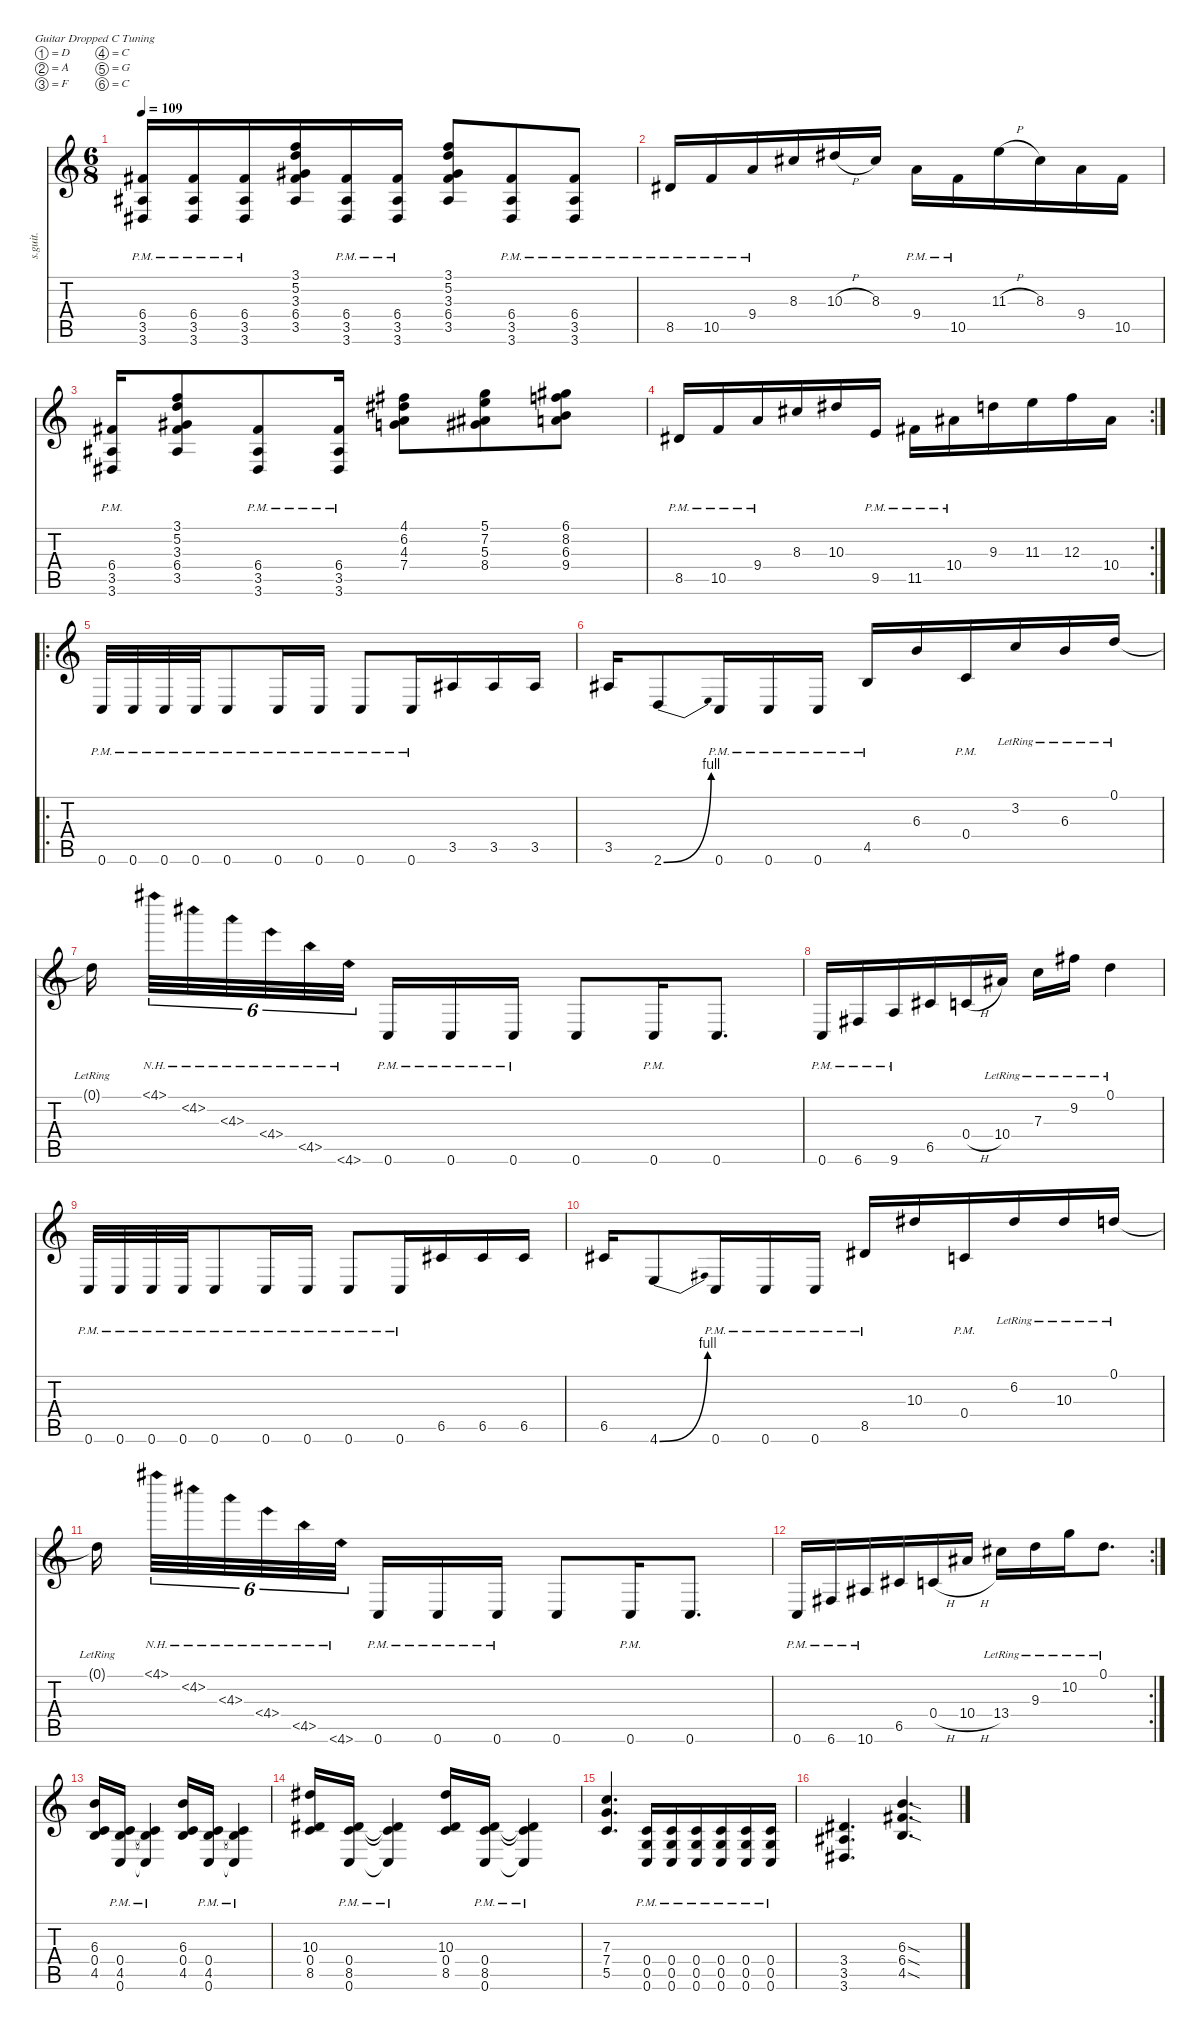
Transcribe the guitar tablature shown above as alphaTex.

\defaultSystemsLayout 4
\hideDynamics
\bracketExtendMode nobrackets
\track ("Rhythm 2" "s.guit.") {instrument distortionguitar}
\staff {score tabs}
\tuning (D4 A3 F3 C3 G2 C2)
\ts (6 8)
\tempo 109
\clef g2
\ks c
(6.4{pm acc #} 3.5{pm acc #} 3.6{pm acc #}).16{lyrics (0 "") lyrics (1 "") lyrics (2 "") lyrics (3 "") lyrics (4 "") dy mf} (6.4{pm acc #} 3.5{pm acc #} 3.6{pm acc #}).16{lyrics (0 "") lyrics (1 "") lyrics (2 "") lyrics (3 "") lyrics (4 "")} (6.4{pm acc #} 3.5{pm acc #} 3.6{pm acc #}).16{lyrics (0 "") lyrics (1 "") lyrics (2 "") lyrics (3 "") lyrics (4 "")} (3.1 5.2 3.3{acc #} 6.4{acc #} 3.5{acc #}).16{lyrics (0 "") lyrics (1 "") lyrics (2 "") lyrics (3 "") lyrics (4 "")} (6.4{pm acc #} 3.5{pm acc #} 3.6{pm acc #}).16{lyrics (0 "") lyrics (1 "") lyrics (2 "") lyrics (3 "") lyrics (4 "")} (6.4{pm acc #} 3.5{pm acc #} 3.6{pm acc #}).16{lyrics (0 "") lyrics (1 "") lyrics (2 "") lyrics (3 "") lyrics (4 "")} (3.1 5.2 3.3{acc #} 6.4{acc #} 3.5{acc #}).8{lyrics (0 "") lyrics (1 "") lyrics (2 "") lyrics (3 "") lyrics (4 "")} (6.4{pm acc #} 3.5{pm acc #} 3.6{pm acc #}).8{lyrics (0 "") lyrics (1 "") lyrics (2 "") lyrics (3 "") lyrics (4 "")} (6.4{pm acc #} 3.5{pm acc #} 3.6{pm acc #}).8{lyrics (0 "") lyrics (1 "") lyrics (2 "") lyrics (3 "") lyrics (4 "")} |
8.5{pm acc #}.16{lyrics (0 "") lyrics (1 "") lyrics (2 "") lyrics (3 "") lyrics (4 "")} 10.5{pm}.16{lyrics (0 "") lyrics (1 "") lyrics (2 "") lyrics (3 "") lyrics (4 "")} 9.4{pm}.16{lyrics (0 "") lyrics (1 "") lyrics (2 "") lyrics (3 "") lyrics (4 "")} 8.3{acc #}.16{lyrics (0 "") lyrics (1 "") lyrics (2 "") lyrics (3 "") lyrics (4 "")} 10.3{h acc #}.16{lyrics (0 "") lyrics (1 "") lyrics (2 "") lyrics (3 "") lyrics (4 "")} 8.3{acc #}.16{lyrics (0 "") lyrics (1 "") lyrics (2 "") lyrics (3 "") lyrics (4 "")} 9.4{pm}.16{lyrics (0 "") lyrics (1 "") lyrics (2 "") lyrics (3 "") lyrics (4 "")} 10.5{pm}.16{lyrics (0 "") lyrics (1 "") lyrics (2 "") lyrics (3 "") lyrics (4 "")} 11.3{h}.16{lyrics (0 "") lyrics (1 "") lyrics (2 "") lyrics (3 "") lyrics (4 "")} 8.3{acc #}.16{lyrics (0 "") lyrics (1 "") lyrics (2 "") lyrics (3 "") lyrics (4 "")} 9.4.16{lyrics (0 "") lyrics (1 "") lyrics (2 "") lyrics (3 "") lyrics (4 "")} 10.5.16{lyrics (0 "") lyrics (1 "") lyrics (2 "") lyrics (3 "") lyrics (4 "")} |
(6.4{pm acc #} 3.5{pm acc #} 3.6{pm acc #}).16{lyrics (0 "") lyrics (1 "") lyrics (2 "") lyrics (3 "") lyrics (4 "")} (3.1 5.2 3.3{acc #} 6.4{acc #} 3.5{acc #}).8{lyrics (0 "") lyrics (1 "") lyrics (2 "") lyrics (3 "") lyrics (4 "")} (6.4{pm acc #} 3.5{pm acc #} 3.6{pm acc #}).8{lyrics (0 "") lyrics (1 "") lyrics (2 "") lyrics (3 "") lyrics (4 "")} (6.4{pm acc #} 3.5{pm acc #} 3.6{pm acc #}).16{lyrics (0 "") lyrics (1 "") lyrics (2 "") lyrics (3 "") lyrics (4 "")} (4.1{acc #} 6.2{acc #} 4.3 7.4).8{lyrics (0 "") lyrics (1 "") lyrics (2 "") lyrics (3 "") lyrics (4 "")} (5.1 7.2 5.3{acc #} 8.4{acc #}).8{lyrics (0 "") lyrics (1 "") lyrics (2 "") lyrics (3 "") lyrics (4 "")} (6.1{acc #} 8.2 6.3 9.4).8{lyrics (0 "") lyrics (1 "") lyrics (2 "") lyrics (3 "") lyrics (4 "")} |
\rc 2
8.5{pm acc #}.16{lyrics (0 "") lyrics (1 "") lyrics (2 "") lyrics (3 "") lyrics (4 "")} 10.5{pm}.16{lyrics (0 "") lyrics (1 "") lyrics (2 "") lyrics (3 "") lyrics (4 "")} 9.4{pm}.16{lyrics (0 "") lyrics (1 "") lyrics (2 "") lyrics (3 "") lyrics (4 "")} 8.3{acc #}.16{lyrics (0 "") lyrics (1 "") lyrics (2 "") lyrics (3 "") lyrics (4 "")} 10.3{acc #}.16{lyrics (0 "") lyrics (1 "") lyrics (2 "") lyrics (3 "") lyrics (4 "")} 9.5{pm}.16{lyrics (0 "") lyrics (1 "") lyrics (2 "") lyrics (3 "") lyrics (4 "")} 11.5{pm acc #}.16{lyrics (0 "") lyrics (1 "") lyrics (2 "") lyrics (3 "") lyrics (4 "")} 10.4{pm acc #}.16{lyrics (0 "") lyrics (1 "") lyrics (2 "") lyrics (3 "") lyrics (4 "")} 9.3.16{lyrics (0 "") lyrics (1 "") lyrics (2 "") lyrics (3 "") lyrics (4 "")} 11.3.16{lyrics (0 "") lyrics (1 "") lyrics (2 "") lyrics (3 "") lyrics (4 "")} 12.3.16{lyrics (0 "") lyrics (1 "") lyrics (2 "") lyrics (3 "") lyrics (4 "")} 10.4{acc #}.16{lyrics (0 "") lyrics (1 "") lyrics (2 "") lyrics (3 "") lyrics (4 "")} |
\ro
0.6{pm}.32{lyrics (0 "") lyrics (1 "") lyrics (2 "") lyrics (3 "") lyrics (4 "")} 0.6{pm}.32{lyrics (0 "") lyrics (1 "") lyrics (2 "") lyrics (3 "") lyrics (4 "")} 0.6{pm}.32{lyrics (0 "") lyrics (1 "") lyrics (2 "") lyrics (3 "") lyrics (4 "")} 0.6{pm}.32{lyrics (0 "") lyrics (1 "") lyrics (2 "") lyrics (3 "") lyrics (4 "")} 0.6{pm}.8{lyrics (0 "") lyrics (1 "") lyrics (2 "") lyrics (3 "") lyrics (4 "")} 0.6{pm}.16{lyrics (0 "") lyrics (1 "") lyrics (2 "") lyrics (3 "") lyrics (4 "")} 0.6{pm}.16{lyrics (0 "") lyrics (1 "") lyrics (2 "") lyrics (3 "") lyrics (4 "")} 0.6{pm}.8{lyrics (0 "") lyrics (1 "") lyrics (2 "") lyrics (3 "") lyrics (4 "")} 0.6{pm}.16{lyrics (0 "") lyrics (1 "") lyrics (2 "") lyrics (3 "") lyrics (4 "")} 3.5{acc #}.16{lyrics (0 "") lyrics (1 "") lyrics (2 "") lyrics (3 "") lyrics (4 "")} 3.5{acc #}.16{lyrics (0 "") lyrics (1 "") lyrics (2 "") lyrics (3 "") lyrics (4 "")} 3.5{acc #}.16{lyrics (0 "") lyrics (1 "") lyrics (2 "") lyrics (3 "") lyrics (4 "")} |
3.5{acc #}.16{lyrics (0 "") lyrics (1 "") lyrics (2 "") lyrics (3 "") lyrics (4 "")} 2.6{be (bend 0 0 60 4)}.8{lyrics (0 "") lyrics (1 "") lyrics (2 "") lyrics (3 "") lyrics (4 "")} 0.6{pm}.16{lyrics (0 "") lyrics (1 "") lyrics (2 "") lyrics (3 "") lyrics (4 "")} 0.6{pm}.16{lyrics (0 "") lyrics (1 "") lyrics (2 "") lyrics (3 "") lyrics (4 "")} 0.6{pm}.16{lyrics (0 "") lyrics (1 "") lyrics (2 "") lyrics (3 "") lyrics (4 "")} 4.5{pm}.16{lyrics (0 "") lyrics (1 "") lyrics (2 "") lyrics (3 "") lyrics (4 "")} 6.3.16{lyrics (0 "") lyrics (1 "") lyrics (2 "") lyrics (3 "") lyrics (4 "")} 0.4{pm}.16{lyrics (0 "") lyrics (1 "") lyrics (2 "") lyrics (3 "") lyrics (4 "")} 3.2{lr}.16{lyrics (0 "") lyrics (1 "") lyrics (2 "") lyrics (3 "") lyrics (4 "")} 6.3{lr}.16{lyrics (0 "") lyrics (1 "") lyrics (2 "") lyrics (3 "") lyrics (4 "")} 0.1{lr}.16{lyrics (0 "") lyrics (1 "") lyrics (2 "") lyrics (3 "") lyrics (4 "")} |
0.1{lr t}.16{lyrics (0 "") lyrics (1 "") lyrics (2 "") lyrics (3 "") lyrics (4 "")} 4.1{nh acc #}.32{tu (6 4) lyrics (0 "") lyrics (1 "") lyrics (2 "") lyrics (3 "") lyrics (4 "")} 4.2{nh acc #}.32{tu (6 4) lyrics (0 "") lyrics (1 "") lyrics (2 "") lyrics (3 "") lyrics (4 "")} 4.3{nh}.32{tu (6 4) lyrics (0 "") lyrics (1 "") lyrics (2 "") lyrics (3 "") lyrics (4 "")} 4.4{nh}.32{tu (6 4) lyrics (0 "") lyrics (1 "") lyrics (2 "") lyrics (3 "") lyrics (4 "")} 4.5{nh}.32{tu (6 4) lyrics (0 "") lyrics (1 "") lyrics (2 "") lyrics (3 "") lyrics (4 "")} 4.6{nh}.32{tu (6 4) lyrics (0 "") lyrics (1 "") lyrics (2 "") lyrics (3 "") lyrics (4 "")} 0.6{pm}.16{lyrics (0 "") lyrics (1 "") lyrics (2 "") lyrics (3 "") lyrics (4 "")} 0.6{pm}.16{lyrics (0 "") lyrics (1 "") lyrics (2 "") lyrics (3 "") lyrics (4 "")} 0.6{pm}.16{lyrics (0 "") lyrics (1 "") lyrics (2 "") lyrics (3 "") lyrics (4 "")} 0.6.8{lyrics (0 "") lyrics (1 "") lyrics (2 "") lyrics (3 "") lyrics (4 "")} 0.6{pm}.16{lyrics (0 "") lyrics (1 "") lyrics (2 "") lyrics (3 "") lyrics (4 "")} 0.6.8{d lyrics (0 "") lyrics (1 "") lyrics (2 "") lyrics (3 "") lyrics (4 "")} |
0.6{pm}.16{lyrics (0 "") lyrics (1 "") lyrics (2 "") lyrics (3 "") lyrics (4 "")} 6.6{pm acc #}.16{lyrics (0 "") lyrics (1 "") lyrics (2 "") lyrics (3 "") lyrics (4 "")} 9.6{pm}.16{lyrics (0 "") lyrics (1 "") lyrics (2 "") lyrics (3 "") lyrics (4 "")} 6.5{acc #}.16{lyrics (0 "") lyrics (1 "") lyrics (2 "") lyrics (3 "") lyrics (4 "")} 0.4{h}.16{lyrics (0 "") lyrics (1 "") lyrics (2 "") lyrics (3 "") lyrics (4 "")} 10.4{lr acc #}.16{lyrics (0 "") lyrics (1 "") lyrics (2 "") lyrics (3 "") lyrics (4 "")} 7.3{lr}.16{lyrics (0 "") lyrics (1 "") lyrics (2 "") lyrics (3 "") lyrics (4 "")} 9.2{lr acc #}.16{lyrics (0 "") lyrics (1 "") lyrics (2 "") lyrics (3 "") lyrics (4 "")} 0.1{lr}.4{lyrics (0 "") lyrics (1 "") lyrics (2 "") lyrics (3 "") lyrics (4 "")} |
0.6{pm}.32{lyrics (0 "") lyrics (1 "") lyrics (2 "") lyrics (3 "") lyrics (4 "")} 0.6{pm}.32{lyrics (0 "") lyrics (1 "") lyrics (2 "") lyrics (3 "") lyrics (4 "")} 0.6{pm}.32{lyrics (0 "") lyrics (1 "") lyrics (2 "") lyrics (3 "") lyrics (4 "")} 0.6{pm}.32{lyrics (0 "") lyrics (1 "") lyrics (2 "") lyrics (3 "") lyrics (4 "")} 0.6{pm}.8{lyrics (0 "") lyrics (1 "") lyrics (2 "") lyrics (3 "") lyrics (4 "")} 0.6{pm}.16{lyrics (0 "") lyrics (1 "") lyrics (2 "") lyrics (3 "") lyrics (4 "")} 0.6{pm}.16{lyrics (0 "") lyrics (1 "") lyrics (2 "") lyrics (3 "") lyrics (4 "")} 0.6{pm}.8{lyrics (0 "") lyrics (1 "") lyrics (2 "") lyrics (3 "") lyrics (4 "")} 0.6{pm}.16{lyrics (0 "") lyrics (1 "") lyrics (2 "") lyrics (3 "") lyrics (4 "")} 6.5{acc #}.16{lyrics (0 "") lyrics (1 "") lyrics (2 "") lyrics (3 "") lyrics (4 "")} 6.5{acc #}.16{lyrics (0 "") lyrics (1 "") lyrics (2 "") lyrics (3 "") lyrics (4 "")} 6.5{acc #}.16{lyrics (0 "") lyrics (1 "") lyrics (2 "") lyrics (3 "") lyrics (4 "")} |
6.5{acc #}.16{lyrics (0 "") lyrics (1 "") lyrics (2 "") lyrics (3 "") lyrics (4 "")} 4.6{be (bend 0 0 60 4)}.8{lyrics (0 "") lyrics (1 "") lyrics (2 "") lyrics (3 "") lyrics (4 "")} 0.6{pm}.16{lyrics (0 "") lyrics (1 "") lyrics (2 "") lyrics (3 "") lyrics (4 "")} 0.6{pm}.16{lyrics (0 "") lyrics (1 "") lyrics (2 "") lyrics (3 "") lyrics (4 "")} 0.6{pm}.16{lyrics (0 "") lyrics (1 "") lyrics (2 "") lyrics (3 "") lyrics (4 "")} 8.5{pm acc #}.16{lyrics (0 "") lyrics (1 "") lyrics (2 "") lyrics (3 "") lyrics (4 "")} 10.3{acc #}.16{lyrics (0 "") lyrics (1 "") lyrics (2 "") lyrics (3 "") lyrics (4 "")} 0.4{pm}.16{lyrics (0 "") lyrics (1 "") lyrics (2 "") lyrics (3 "") lyrics (4 "")} 6.2{lr acc #}.16{lyrics (0 "") lyrics (1 "") lyrics (2 "") lyrics (3 "") lyrics (4 "")} 10.3{lr acc #}.16{lyrics (0 "") lyrics (1 "") lyrics (2 "") lyrics (3 "") lyrics (4 "")} 0.1{lr}.16{lyrics (0 "") lyrics (1 "") lyrics (2 "") lyrics (3 "") lyrics (4 "")} |
0.1{lr t}.16{lyrics (0 "") lyrics (1 "") lyrics (2 "") lyrics (3 "") lyrics (4 "")} 4.1{nh acc #}.32{tu (6 4) lyrics (0 "") lyrics (1 "") lyrics (2 "") lyrics (3 "") lyrics (4 "")} 4.2{nh acc #}.32{tu (6 4) lyrics (0 "") lyrics (1 "") lyrics (2 "") lyrics (3 "") lyrics (4 "")} 4.3{nh}.32{tu (6 4) lyrics (0 "") lyrics (1 "") lyrics (2 "") lyrics (3 "") lyrics (4 "")} 4.4{nh}.32{tu (6 4) lyrics (0 "") lyrics (1 "") lyrics (2 "") lyrics (3 "") lyrics (4 "")} 4.5{nh}.32{tu (6 4) lyrics (0 "") lyrics (1 "") lyrics (2 "") lyrics (3 "") lyrics (4 "")} 4.6{nh}.32{tu (6 4) lyrics (0 "") lyrics (1 "") lyrics (2 "") lyrics (3 "") lyrics (4 "")} 0.6{pm}.16{lyrics (0 "") lyrics (1 "") lyrics (2 "") lyrics (3 "") lyrics (4 "")} 0.6{pm}.16{lyrics (0 "") lyrics (1 "") lyrics (2 "") lyrics (3 "") lyrics (4 "")} 0.6{pm}.16{lyrics (0 "") lyrics (1 "") lyrics (2 "") lyrics (3 "") lyrics (4 "")} 0.6.8{lyrics (0 "") lyrics (1 "") lyrics (2 "") lyrics (3 "") lyrics (4 "")} 0.6{pm}.16{lyrics (0 "") lyrics (1 "") lyrics (2 "") lyrics (3 "") lyrics (4 "")} 0.6.8{d lyrics (0 "") lyrics (1 "") lyrics (2 "") lyrics (3 "") lyrics (4 "")} |
\rc 2
0.6{pm}.16{lyrics (0 "") lyrics (1 "") lyrics (2 "") lyrics (3 "") lyrics (4 "")} 6.6{pm acc #}.16{lyrics (0 "") lyrics (1 "") lyrics (2 "") lyrics (3 "") lyrics (4 "")} 10.6{pm acc #}.16{lyrics (0 "") lyrics (1 "") lyrics (2 "") lyrics (3 "") lyrics (4 "")} 6.5{acc #}.16{lyrics (0 "") lyrics (1 "") lyrics (2 "") lyrics (3 "") lyrics (4 "")} 0.4{h}.16{lyrics (0 "") lyrics (1 "") lyrics (2 "") lyrics (3 "") lyrics (4 "")} 10.4{h acc #}.16{lyrics (0 "") lyrics (1 "") lyrics (2 "") lyrics (3 "") lyrics (4 "")} 13.4{lr acc #}.16{lyrics (0 "") lyrics (1 "") lyrics (2 "") lyrics (3 "") lyrics (4 "")} 9.3{lr}.16{lyrics (0 "") lyrics (1 "") lyrics (2 "") lyrics (3 "") lyrics (4 "")} 10.2{lr}.16{lyrics (0 "") lyrics (1 "") lyrics (2 "") lyrics (3 "") lyrics (4 "")} 0.1{lr}.8{d lyrics (0 "") lyrics (1 "") lyrics (2 "") lyrics (3 "") lyrics (4 "")} |
(6.3 0.4 4.5).16{lyrics (0 "") lyrics (1 "") lyrics (2 "") lyrics (3 "") lyrics (4 "")} (0.4{pm} 4.5{pm} 0.6{pm}).16{lyrics (0 "") lyrics (1 "") lyrics (2 "") lyrics (3 "") lyrics (4 "")} (0.4{pm t} 4.5{pm t} 0.6{pm t}).4{lyrics (0 "") lyrics (1 "") lyrics (2 "") lyrics (3 "") lyrics (4 "")} (6.3 0.4 4.5).16{lyrics (0 "") lyrics (1 "") lyrics (2 "") lyrics (3 "") lyrics (4 "")} (0.4{pm} 4.5{pm} 0.6{pm}).16{lyrics (0 "") lyrics (1 "") lyrics (2 "") lyrics (3 "") lyrics (4 "")} (0.4{pm t} 4.5{pm t} 0.6{pm t}).4{lyrics (0 "") lyrics (1 "") lyrics (2 "") lyrics (3 "") lyrics (4 "")} |
(10.3{acc #} 0.4 8.5{acc #}).16{lyrics (0 "") lyrics (1 "") lyrics (2 "") lyrics (3 "") lyrics (4 "")} (0.4{pm} 8.5{pm acc #} 0.6{pm}).16{lyrics (0 "") lyrics (1 "") lyrics (2 "") lyrics (3 "") lyrics (4 "")} (0.4{pm t} 8.5{pm t acc #} 0.6{pm t}).4{lyrics (0 "") lyrics (1 "") lyrics (2 "") lyrics (3 "") lyrics (4 "")} (10.3{acc #} 0.4 8.5{acc #}).16{lyrics (0 "") lyrics (1 "") lyrics (2 "") lyrics (3 "") lyrics (4 "")} (0.4{pm} 8.5{pm acc #} 0.6{pm}).16{lyrics (0 "") lyrics (1 "") lyrics (2 "") lyrics (3 "") lyrics (4 "")} (0.4{pm t} 8.5{pm t acc #} 0.6{pm t}).4{lyrics (0 "") lyrics (1 "") lyrics (2 "") lyrics (3 "") lyrics (4 "")} |
(7.3 7.4 5.5).4{d lyrics (0 "") lyrics (1 "") lyrics (2 "") lyrics (3 "") lyrics (4 "")} (0.4{pm} 0.5{pm} 0.6{pm}).16{lyrics (0 "") lyrics (1 "") lyrics (2 "") lyrics (3 "") lyrics (4 "")} (0.4{pm} 0.5{pm} 0.6{pm}).16{lyrics (0 "") lyrics (1 "") lyrics (2 "") lyrics (3 "") lyrics (4 "")} (0.4{pm} 0.5{pm} 0.6{pm}).16{lyrics (0 "") lyrics (1 "") lyrics (2 "") lyrics (3 "") lyrics (4 "")} (0.4{pm} 0.5{pm} 0.6{pm}).16{lyrics (0 "") lyrics (1 "") lyrics (2 "") lyrics (3 "") lyrics (4 "")} (0.4{pm} 0.5{pm} 0.6{pm}).16{lyrics (0 "") lyrics (1 "") lyrics (2 "") lyrics (3 "") lyrics (4 "")} (0.4{pm} 0.5{pm} 0.6{pm}).16{lyrics (0 "") lyrics (1 "") lyrics (2 "") lyrics (3 "") lyrics (4 "")} |
(3.4{acc #} 3.5{acc #} 3.6{acc #}).4{d lyrics (0 "") lyrics (1 "") lyrics (2 "") lyrics (3 "") lyrics (4 "")} (6.4{sod acc #} 4.5{sod} 6.3{sod}).4{d lyrics (0 "") lyrics (1 "") lyrics (2 "") lyrics (3 "") lyrics (4 "")}
